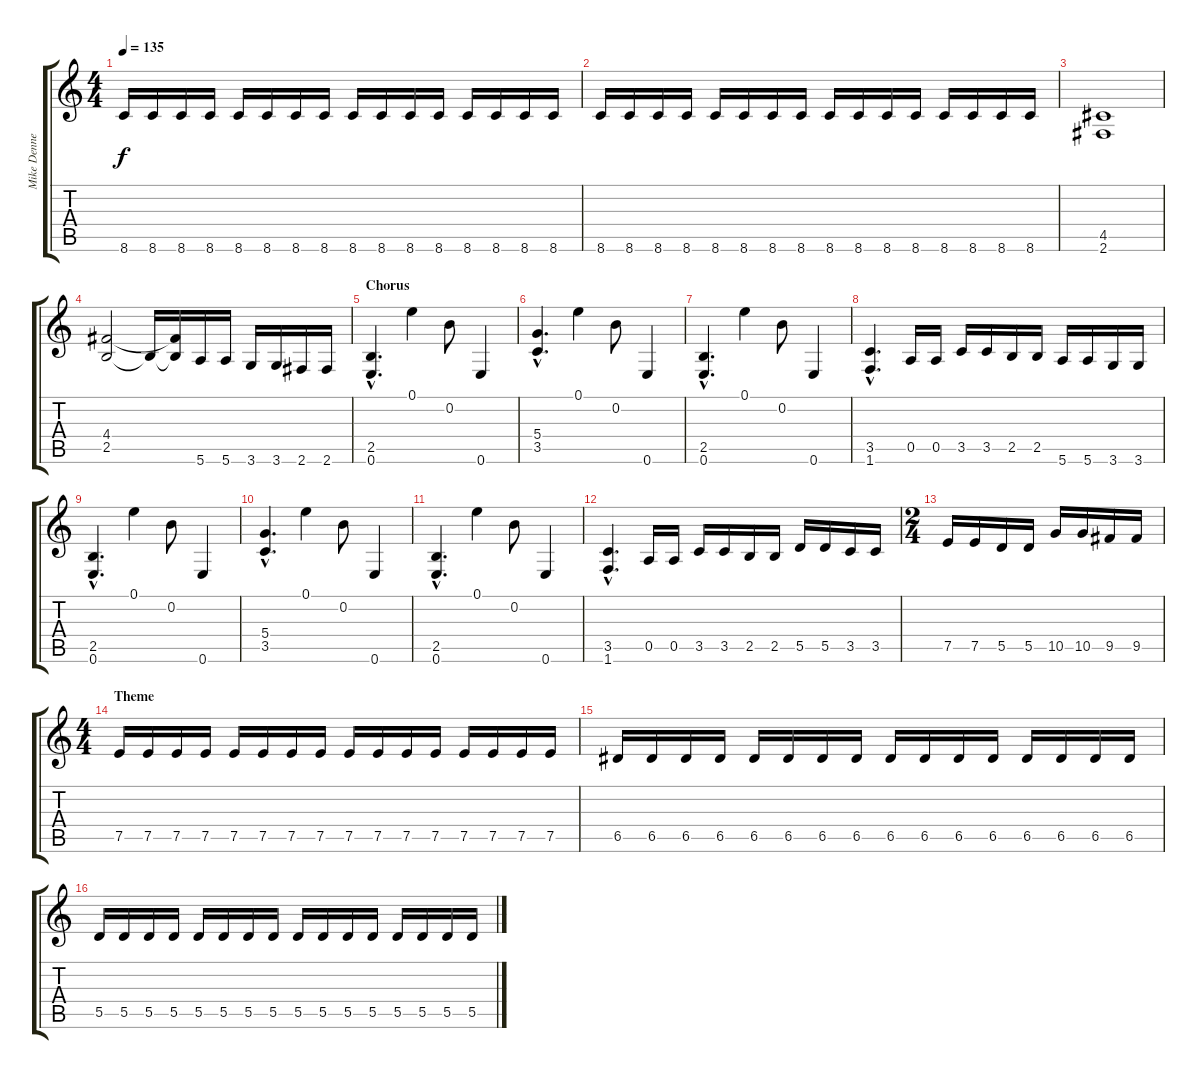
\track ("Mike Denner - Guitars" "Mike Denne") {instrument overdrivenguitar}
\staff {score tabs}
\tuning (E4 B3 G3 D3 A2 E2) {hide}
\ts (4 4)
\tempo 135
\clef g2
\ks c
8.6.16{dy f} 8.6.16 8.6.16 8.6.16 8.6.16 8.6.16 8.6.16 8.6.16 8.6.16 8.6.16 8.6.16 8.6.16 8.6.16 8.6.16 8.6.16 8.6.16 |
8.6.16 8.6.16 8.6.16 8.6.16 8.6.16 8.6.16 8.6.16 8.6.16 8.6.16 8.6.16 8.6.16 8.6.16 8.6.16 8.6.16 8.6.16 8.6.16 |
(4.5 2.6).1 |
(4.4 2.5).2 2.5{t}.16 (4.4{t} 2.5{t}).16 5.6.16 5.6.16 3.6.16 3.6.16 2.6.16 2.6.16 |
\section ("" "Chorus")
(2.5{hac} 0.6{hac}).4{d} 0.1.4 0.2.8 0.6.4 |
(5.4{hac} 3.5{hac}).4{d} 0.1.4 0.2.8 0.6.4 |
(2.5{hac} 0.6{hac}).4{d} 0.1.4 0.2.8 0.6.4 |
(3.5{hac} 1.6{hac}).4{d} 0.5.16 0.5.16 3.5.16 3.5.16 2.5.16 2.5.16 5.6.16 5.6.16 3.6.16 3.6.16 |
(2.5{hac} 0.6{hac}).4{d} 0.1.4 0.2.8 0.6.4 |
(5.4{hac} 3.5{hac}).4{d} 0.1.4 0.2.8 0.6.4 |
(2.5{hac} 0.6{hac}).4{d} 0.1.4 0.2.8 0.6.4 |
(3.5{hac} 1.6{hac}).4{d} 0.5.16 0.5.16 3.5.16 3.5.16 2.5.16 2.5.16 5.5.16 5.5.16 3.5.16 3.5.16 |
\ts (2 4)
7.5.16 7.5.16 5.5.16 5.5.16 10.5.16 10.5.16 9.5.16 9.5.16 |
\ts (4 4)
\section ("" "Theme")
7.5.16 7.5.16 7.5.16 7.5.16 7.5.16 7.5.16 7.5.16 7.5.16 7.5.16 7.5.16 7.5.16 7.5.16 7.5.16 7.5.16 7.5.16 7.5.16 |
6.5.16 6.5.16 6.5.16 6.5.16 6.5.16 6.5.16 6.5.16 6.5.16 6.5.16 6.5.16 6.5.16 6.5.16 6.5.16 6.5.16 6.5.16 6.5.16 |
5.5.16 5.5.16 5.5.16 5.5.16 5.5.16 5.5.16 5.5.16 5.5.16 5.5.16 5.5.16 5.5.16 5.5.16 5.5.16 5.5.16 5.5.16 5.5.16
